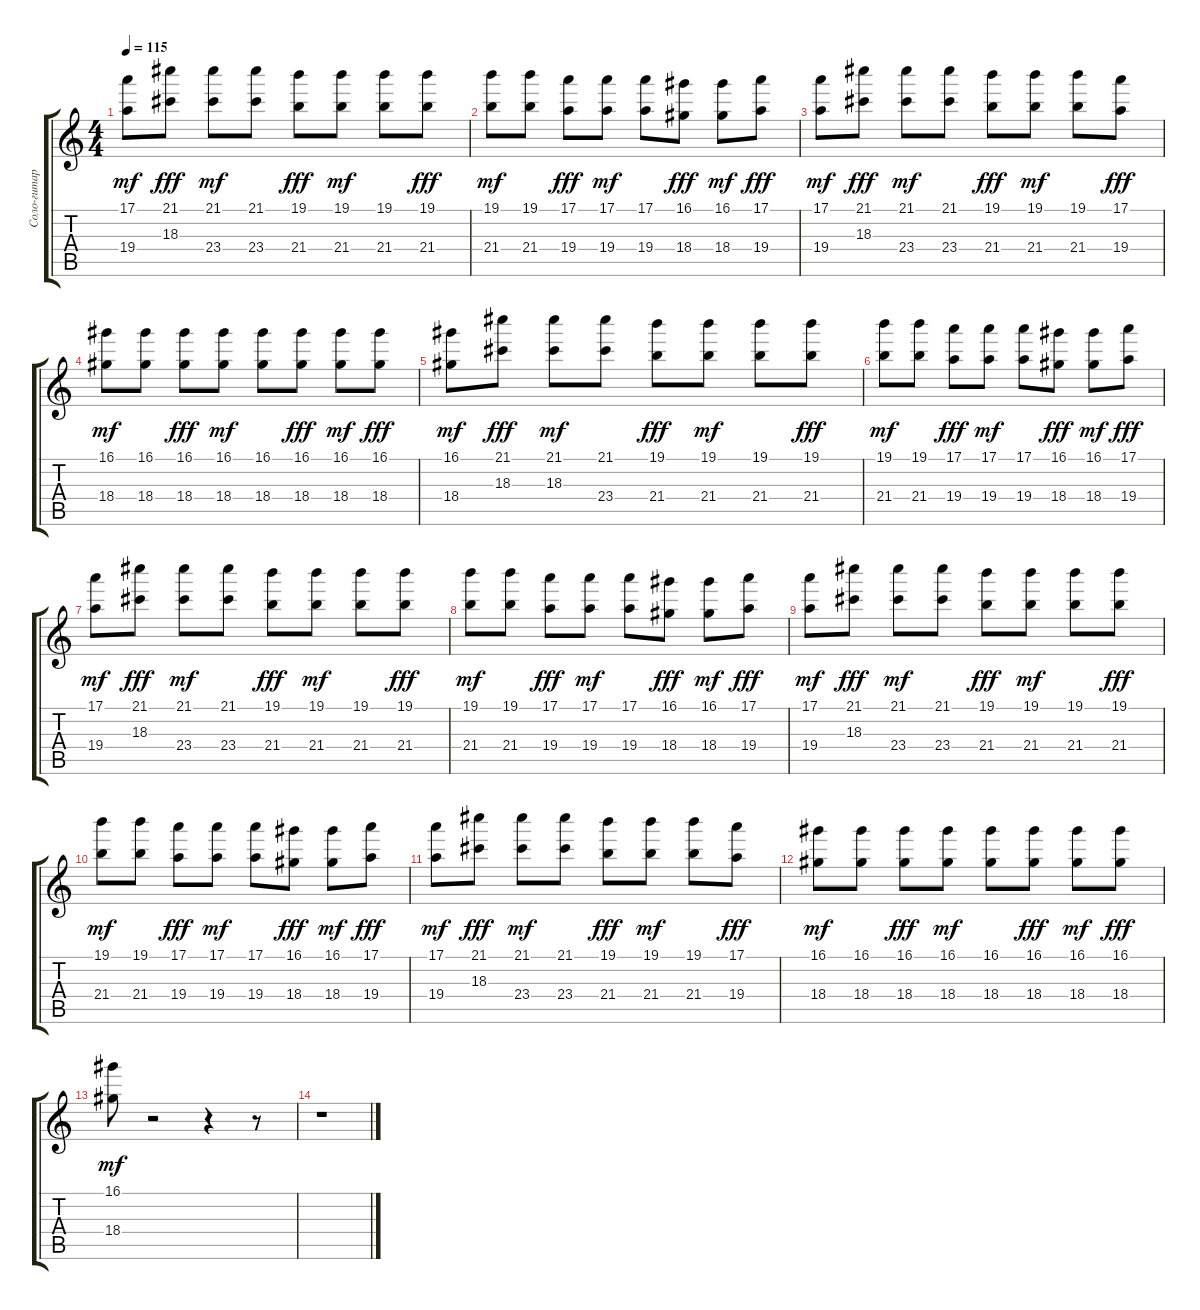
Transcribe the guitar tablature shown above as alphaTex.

\track ("Соло-гитара" "Соло-гитар") {instrument acousticguitarsteel}
\staff {score tabs}
\tuning (E4 B3 G3 D3 A2 E2) {hide}
\ts (4 4)
\tempo 115
\clef g2
\ks c
(17.1 19.4).8{dy mf} (21.1 18.3).8{dy fff} (21.1 23.4).8{dy mf} (21.1 23.4).8 (19.1 21.4).8{dy fff} (19.1 21.4).8{dy mf} (19.1 21.4).8 (19.1 21.4).8{dy fff} |
(19.1 21.4).8{dy mf} (19.1 21.4).8 (17.1 19.4).8{dy fff} (17.1 19.4).8{dy mf} (17.1 19.4).8 (16.1 18.4).8{dy fff} (16.1 18.4).8{dy mf} (17.1 19.4).8{dy fff} |
(17.1 19.4).8{dy mf} (21.1 18.3).8{dy fff} (21.1 23.4).8{dy mf} (21.1 23.4).8 (19.1 21.4).8{dy fff} (19.1 21.4).8{dy mf} (19.1 21.4).8 (17.1 19.4).8{dy fff} |
(16.1 18.4).8{dy mf} (16.1 18.4).8 (16.1 18.4).8{dy fff} (16.1 18.4).8{dy mf} (16.1 18.4).8 (16.1 18.4).8{dy fff} (16.1 18.4).8{dy mf} (16.1 18.4).8{dy fff} |
(16.1 18.4).8{dy mf} (21.1 18.3).8{dy fff} (21.1 18.3).8{dy mf} (21.1 23.4).8 (19.1 21.4).8{dy fff} (19.1 21.4).8{dy mf} (19.1 21.4).8 (19.1 21.4).8{dy fff} |
(19.1 21.4).8{dy mf} (19.1 21.4).8 (17.1 19.4).8{dy fff} (17.1 19.4).8{dy mf} (17.1 19.4).8 (16.1 18.4).8{dy fff} (16.1 18.4).8{dy mf} (17.1 19.4).8{dy fff} |
(17.1 19.4).8{dy mf} (21.1 18.3).8{dy fff} (21.1 23.4).8{dy mf} (21.1 23.4).8 (19.1 21.4).8{dy fff} (19.1 21.4).8{dy mf} (19.1 21.4).8 (19.1 21.4).8{dy fff} |
(19.1 21.4).8{dy mf} (19.1 21.4).8 (17.1 19.4).8{dy fff} (17.1 19.4).8{dy mf} (17.1 19.4).8 (16.1 18.4).8{dy fff} (16.1 18.4).8{dy mf} (17.1 19.4).8{dy fff} |
(17.1 19.4).8{dy mf} (21.1 18.3).8{dy fff} (21.1 23.4).8{dy mf} (21.1 23.4).8 (19.1 21.4).8{dy fff} (19.1 21.4).8{dy mf} (19.1 21.4).8 (19.1 21.4).8{dy fff} |
(19.1 21.4).8{dy mf} (19.1 21.4).8 (17.1 19.4).8{dy fff} (17.1 19.4).8{dy mf} (17.1 19.4).8 (16.1 18.4).8{dy fff} (16.1 18.4).8{dy mf} (17.1 19.4).8{dy fff} |
(17.1 19.4).8{dy mf} (21.1 18.3).8{dy fff} (21.1 23.4).8{dy mf} (21.1 23.4).8 (19.1 21.4).8{dy fff} (19.1 21.4).8{dy mf} (19.1 21.4).8 (17.1 19.4).8{dy fff} |
(16.1 18.4).8{dy mf} (16.1 18.4).8 (16.1 18.4).8{dy fff} (16.1 18.4).8{dy mf} (16.1 18.4).8 (16.1 18.4).8{dy fff} (16.1 18.4).8{dy mf} (16.1 18.4).8{dy fff} |
(16.1 18.4).8{dy mf} r.2 r.4 r.8 |
r.1
